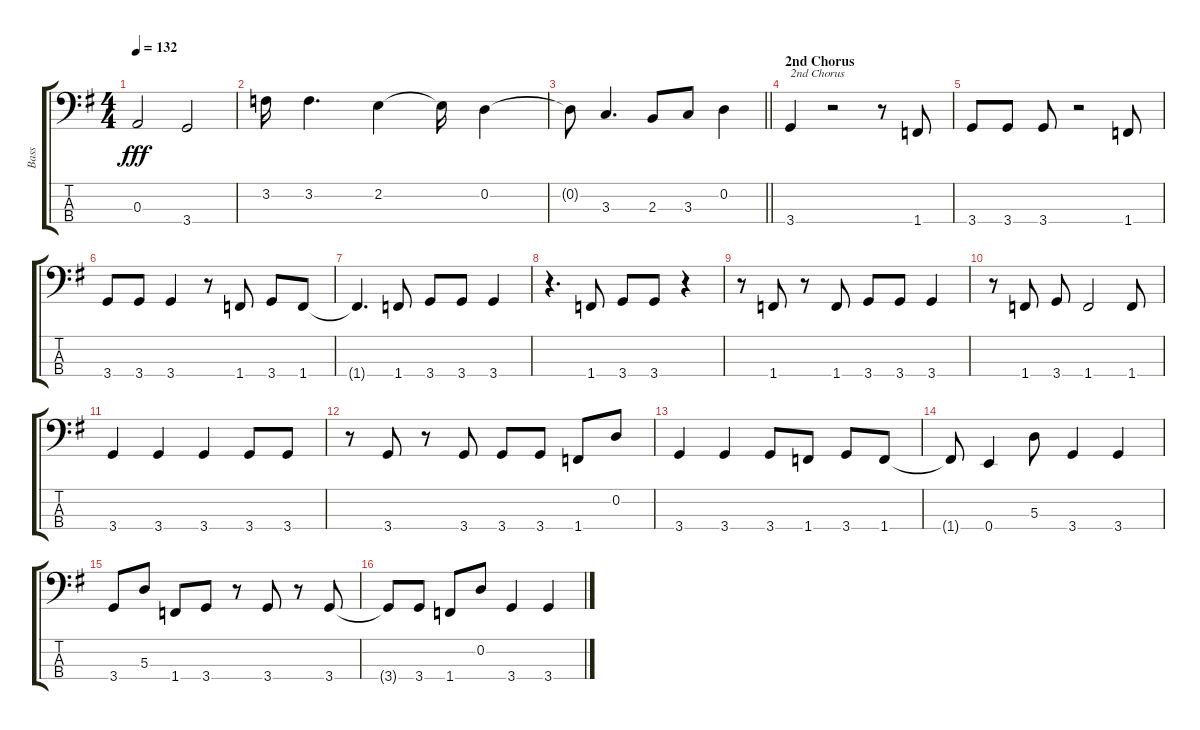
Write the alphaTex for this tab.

\track ("Bass" "Bass") {instrument electricbassfinger}
\staff {score tabs}
\tuning (G2 D2 A1 E1) {hide}
\ts (4 4)
\tempo 132
\clef f4
\ks g
0.3.2{dy fff} 3.4.2 |
3.2.16 3.2.4{d} 2.2.4 2.2{t}.16 0.2.4 |
\barLineRight lightlight
0.2{t}.8 3.3.4{d} 2.3.8 3.3.8 0.2.4 |
\section ("" "2nd Chorus")
3.4.4{txt "2nd Chorus"} r.2 r.8 1.4.8 |
3.4.8 3.4.8 3.4.8 r.2 1.4.8 |
3.4.8 3.4.8 3.4.4 r.8 1.4.8 3.4.8 1.4.8 |
1.4{t}.4{d} 1.4.8 3.4.8 3.4.8 3.4.4 |
r.4{d} 1.4.8 3.4.8 3.4.8 r.4 |
r.8 1.4.8 r.8 1.4.8 3.4.8 3.4.8 3.4.4 |
r.8 1.4.8 3.4.8 1.4.2 1.4.8 |
3.4.4 3.4.4 3.4.4 3.4.8 3.4.8 |
r.8 3.4.8 r.8 3.4.8 3.4.8 3.4.8 1.4.8 0.2.8 |
3.4.4 3.4.4 3.4.8 1.4.8 3.4.8 1.4.8 |
1.4{t}.8 0.4.4 5.3.8 3.4.4 3.4.4 |
3.4.8 5.3.8 1.4.8 3.4.8 r.8 3.4.8 r.8 3.4.8 |
3.4{t}.8 3.4.8 1.4.8 0.2.8 3.4.4 3.4.4
